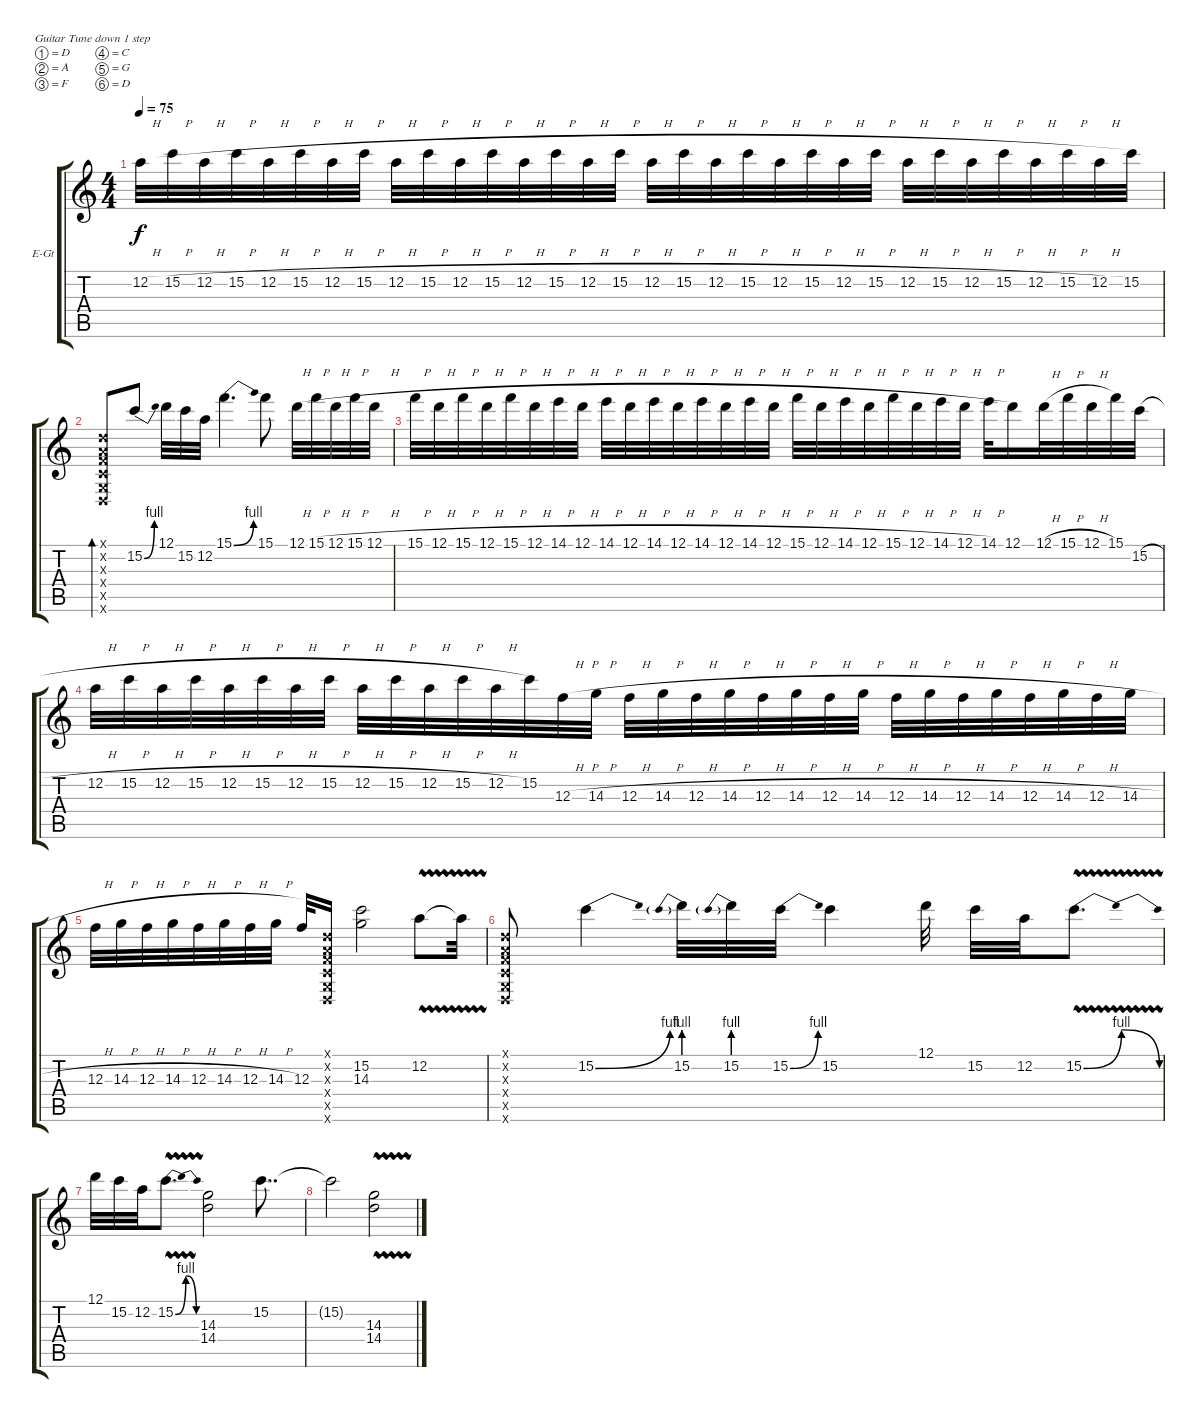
\defaultSystemsLayout 4
\bracketExtendMode groupsimilarinstruments
\firstSystemTrackNameOrientation horizontal
\otherSystemsTrackNameOrientation horizontal
\track ("Zakk Wylde" "E-Gt") {instrument overdrivenguitar}
\staff {score tabs}
\tuning (D4 A3 F3 C3 G2 D2)
\ts (4 4)
\tempo 75
\clef g2
\ks c
12.2{h}.32{dy f} 15.2{h}.32 12.2{h}.32 15.2{h}.32 12.2{h}.32 15.2{h}.32 12.2{h}.32 15.2{h}.32 12.2{h}.32 15.2{h}.32 12.2{h}.32 15.2{h}.32 12.2{h}.32 15.2{h}.32 12.2{h}.32 15.2{h}.32 12.2{h}.32 15.2{h}.32 12.2{h}.32 15.2{h}.32 12.2{h}.32 15.2{h}.32 12.2{h}.32 15.2{h}.32 12.2{h}.32 15.2{h}.32 12.2{h}.32 15.2{h}.32 12.2{h}.32 15.2{h}.32 12.2{h}.32 15.2.32 |
(0.1{x} 0.2{x} 0.3{x} 0.4{x} 0.5{x} 0.6{x}).8{bd 118} 15.2{be (bend 0 0 15 4)}.8 12.1.32 15.2.32 12.2.32 15.1{be (bend 0 0 15 4)}.4{d} 15.1.8 12.1{h}.32 15.1{h}.32 12.1{h}.32 15.1{h}.32 12.1{h}.32 |
15.1{h}.32 12.1{h}.32 15.1{h}.32 12.1{h}.32 15.1{h}.32 12.1{h}.32 14.1{h}.32 12.1{h}.32 14.1{h}.32 12.1{h}.32 14.1{h}.32 12.1{h}.32 14.1{h}.32 12.1{h}.32 14.1{h}.32 12.1{h}.32 15.1{h}.32 12.1{h}.32 14.1{h}.32 12.1{h}.32 15.1{h}.32 12.1{h}.32 14.1{h}.32 12.1{h}.32 14.1{h}.32 12.1.16 12.1{h}.32 15.1{h}.32 12.1{h}.32 15.1.32 15.2{h}.32 |
12.2{h}.32 15.2{h}.32 12.2{h}.32 15.2{h}.32 12.2{h}.32 15.2{h}.32 12.2{h}.32 15.2{h}.32 12.2{h}.32 15.2{h}.32 12.2{h}.32 15.2{h}.32 12.2{h}.32 15.2.32 12.3{h}.32 14.3{h}.32 12.3{h}.32 14.3{h}.32 12.3{h}.32 14.3{h}.32 12.3{h}.32 14.3{h}.32 12.3{h}.32 14.3{h}.32 12.3{h}.32 14.3{h}.32 12.3{h}.32 14.3{h}.32 12.3{h}.32 14.3{h}.32 12.3{h}.32 14.3{h}.32 |
12.3{h}.32 14.3{h}.32 12.3{h}.32 14.3{h}.32 12.3{h}.32 14.3{h}.32 12.3{h}.32 14.3{h}.32 12.3.32 (0.6{x} 0.5{x} 0.4{x} 0.3{x} 0.2{x} 0.1{x}).16 (14.3 15.2).2 12.2{vw}.8 12.2{vw t}.32 |
(0.1{x} 0.2{x} 0.3{x} 0.4{x} 0.5{x} 0.6{x}).8 15.2{be (bend 0 0 15 4)}.4 15.2{be (prebend 0 4 60 4)}.32 15.2{be (prebend 0 4 60 4)}.32 15.2{be (bend 0 0 15 4)}.32 15.2.4 12.1.32 15.2.32 12.2.32 15.2{be (bendrelease 0 0 10.2 4 20.4 4 30 0) vw}.8{d} |
12.1.32 15.2.32 12.2.32 15.2{be (bendrelease 0 0 10.2 4 20.4 4 30 0) vw}.8{d} (14.3 14.4).2 15.2.8{dd} |
15.2{t}.2 (14.4 14.3{vw}).2
